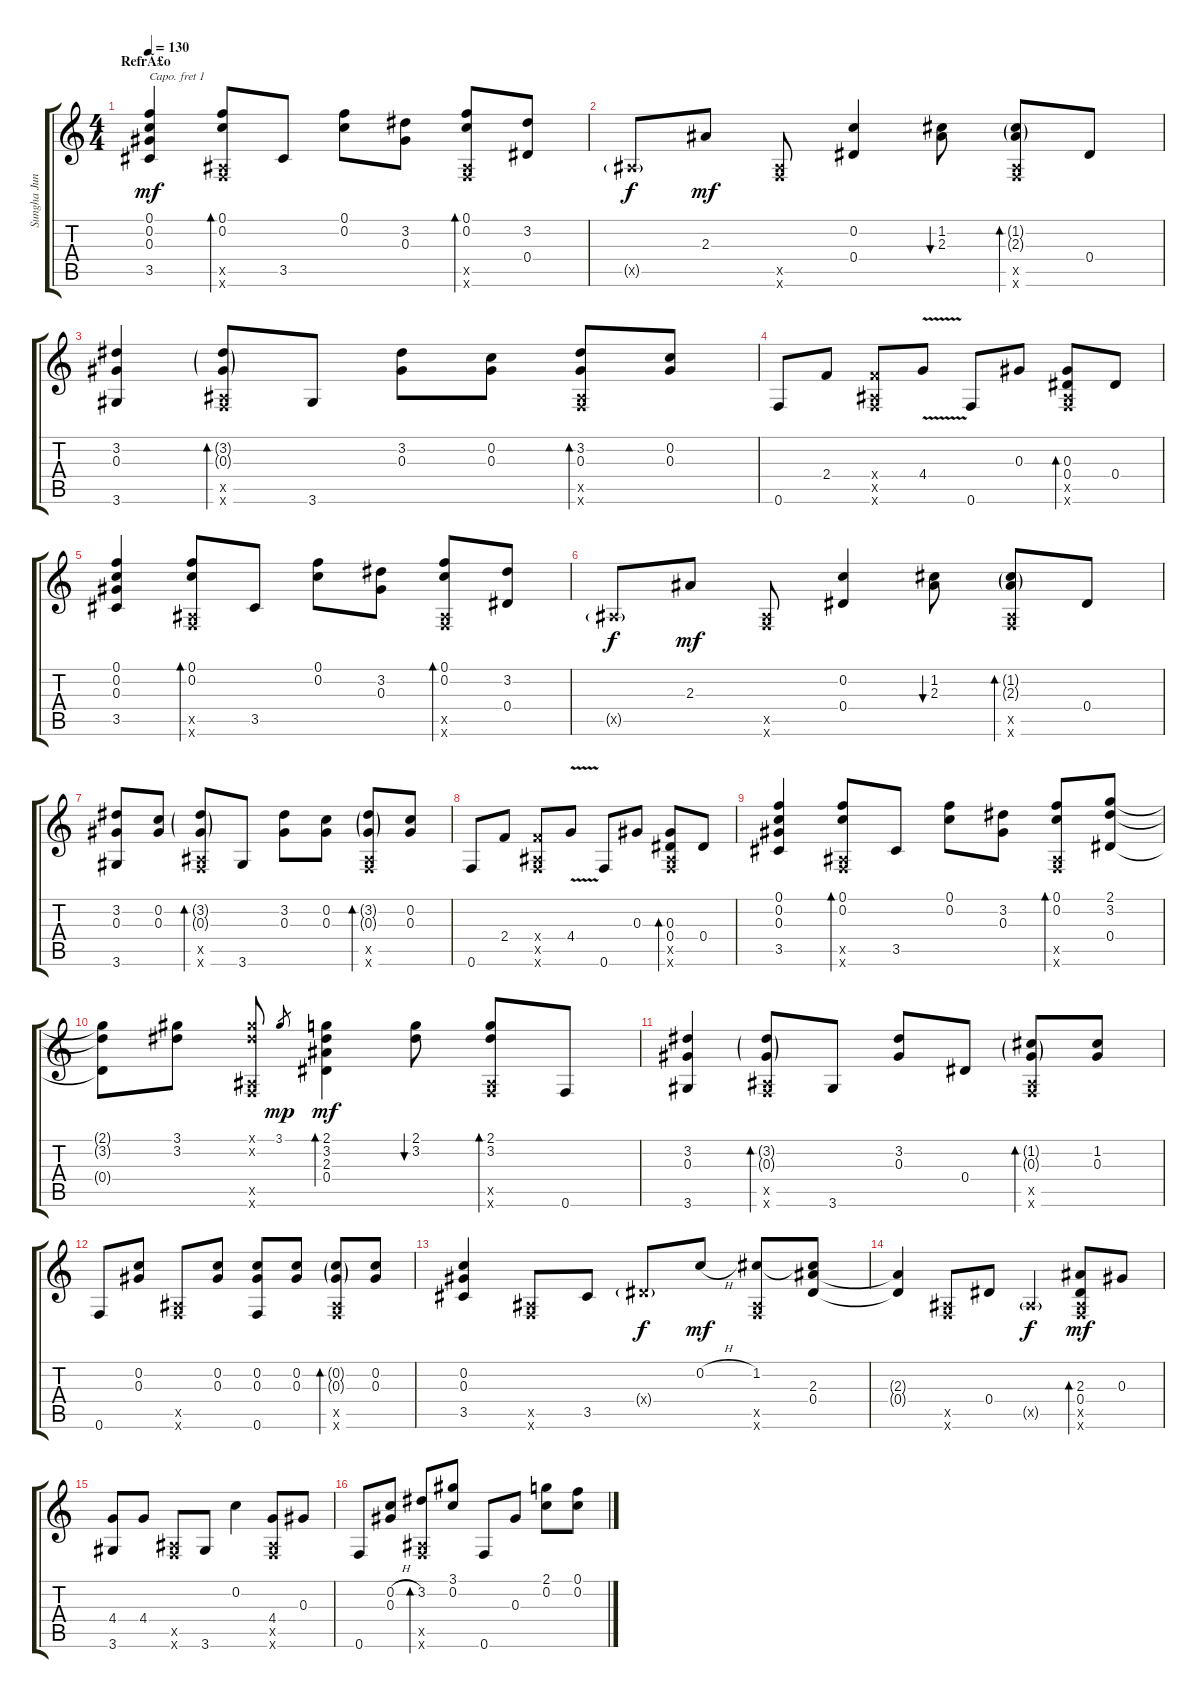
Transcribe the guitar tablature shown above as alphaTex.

\track ("Sungha Jung" "Sungha Jun") {instrument acousticguitarsteel}
\staff {score tabs}
\capo 1
\tuning (E4 B3 G3 D3 A2 E2) {hide}
\ts (4 4)
\section ("" "RefrÃ£o")
\tempo 130
\clef g2
\ks c
(0.1 0.2 0.3 3.5).4{dy mf} (0.1 0.2 0.5{x} 0.6{x}).8{bd 30} 3.5.8 (0.1 0.2).8 (3.2 0.3).8 (0.1 0.2 0.5{x} 0.6{x}).8{bd 30} (3.2 0.4).8 |
0.5{g x}.8{dy f} 2.3.8{dy mf} (0.5{x} 0.6{x}).8 (0.2 0.4).4 (1.2 2.3).8{bu 30} (1.2{g} 2.3{g} 0.5{x} 0.6{x}).8{bd 30} 0.4.8 |
(3.2 0.3 3.6).4 (3.2{g} 0.3{g} 0.5{x} 0.6{x}).8{bd 30} 3.6.8 (3.2 0.3).8 (0.2 0.3).8 (3.2 0.3 0.5{x} 0.6{x}).8{bd 30} (0.2 0.3).8 |
0.6.8 2.4.8 (2.4{x} 0.5{x} 0.6{x}).8 4.4{v}.8 0.6.8 0.3.8 (0.3 0.4 0.5{x} 0.6{x}).8{bd 30} 0.4.8 |
(0.1 0.2 0.3 3.5).4 (0.1 0.2 0.5{x} 0.6{x}).8{bd 30} 3.5.8 (0.1 0.2).8 (3.2 0.3).8 (0.1 0.2 0.5{x} 0.6{x}).8{bd 30} (3.2 0.4).8 |
0.5{g x}.8{dy f} 2.3.8{dy mf} (0.5{x} 0.6{x}).8 (0.2 0.4).4 (1.2 2.3).8{bu 30} (1.2{g} 2.3{g} 0.5{x} 0.6{x}).8{bd 30} 0.4.8 |
(3.2 0.3 3.6).8 (0.2 0.3).8 (3.2{g} 0.3{g} 0.5{x} 0.6{x}).8{bd 30} 3.6.8 (3.2 0.3).8 (0.2 0.3).8 (3.2{g} 0.3{g} 0.5{x} 0.6{x}).8{bd 30} (0.2 0.3).8 |
0.6.8 2.4.8 (2.4{x} 0.5{x} 0.6{x}).8 4.4{v}.8 0.6.8 0.3.8 (0.3 0.4 0.5{x} 0.6{x}).8{bd 30} 0.4.8 |
(0.1 0.2 0.3 3.5).4 (0.1 0.2 0.5{x} 0.6{x}).8{bd 30} 3.5.8 (0.1 0.2).8 (3.2 0.3).8 (0.1 0.2 0.5{x} 0.6{x}).8{bd 30} (2.1 3.2 0.4).8 |
(2.1{t} 3.2{t} 0.4{t}).8 (3.1 3.2).8 (3.1{x} 3.2{x} 0.5{x} 0.6{x}).8 3.1.8{gr dy mp} (2.1 3.2 2.3 0.4).4{bd 30 dy mf} (2.1 3.2).8{bu 30} (2.1 3.2 0.5{x} 0.6{x}).8{bd 30} 0.6.8 |
(3.2 0.3 3.6).4 (3.2{g} 0.3{g} 0.5{x} 0.6{x}).8{bd 30} 3.6.8 (3.2 0.3).8 0.4.8 (1.2{g} 0.3{g} 0.5{x} 0.6{x}).8{bd 30} (1.2 0.3).8 |
0.6.8 (0.2 0.3).8 (0.5{x} 0.6{x}).8 (0.2 0.3).8 (0.2 0.3 0.6).8 (0.2 0.3).8 (0.2{g} 0.3{g} 0.5{x} 0.6{x}).8{bd 30} (0.2 0.3).8 |
(0.2 0.3 3.5).4 (0.5{x} 0.6{x}).8 3.5.8 0.4{g x}.8{dy f} 0.2{h}.8{dy mf} (1.2 0.5{x} 0.6{x}).8 (1.2{t} 2.3 0.4).8 |
(2.3{t} 0.4{t}).4 (0.5{x} 0.6{x}).8 0.4.8 0.5{g x}.4{dy f} (2.3 0.4 0.5{x} 0.6{x}).8{bd 30 dy mf} 0.3.8 |
(4.4 3.6).8 4.4.8 (0.5{x} 0.6{x}).8 3.6.8 0.2.4 (4.4 0.5{x} 0.6{x}).8 0.3.8 |
0.6.8 (0.2{h} 0.3).8 (3.2 0.5{x} 0.6{x}).8{bd 30} (3.1 0.2).8 0.6.8 0.3.8 (2.1 0.2).8 (0.1 0.2).8
